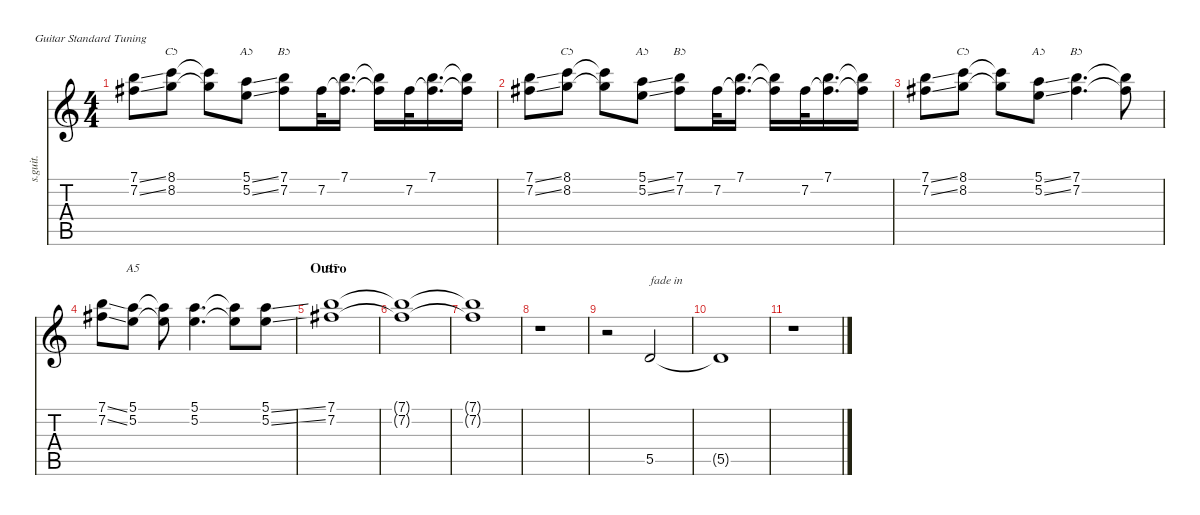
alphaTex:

\defaultSystemsLayout 4
\hideDynamics
\bracketExtendMode nobrackets
\track ("Dolores O'Riordan (Dirty Guitar)" "s.guit.") {instrument overdrivenguitar}
\staff {score tabs}
\tuning (E4 B3 G3 D3 A2 E2)
\chord ("B5" 3 1 2 2 0 x) {showdiagram false}
\chord ("C5" 3 1 2 2 0 x) {showdiagram false}
\chord ("A5" 3 1 2 2 0 x) {showdiagram false}
\ts (4 4)
\tempo (82 hide)
\clef g2
\ks c
(7.1{ss} 7.2{ss acc #}).8{lyrics (0 "") lyrics (1 "") lyrics (2 "") lyrics (3 "") lyrics (4 "") dy f} (8.1 8.2).8{ch "C5" lyrics (0 "") lyrics (1 "") lyrics (2 "") lyrics (3 "") lyrics (4 "")} (8.1{t} 8.2{t}).8{lyrics (0 "") lyrics (1 "") lyrics (2 "") lyrics (3 "") lyrics (4 "")} (5.1{ss} 5.2{ss}).8{ch "A5" lyrics (0 "") lyrics (1 "") lyrics (2 "") lyrics (3 "") lyrics (4 "")} (7.1 7.2{acc #}).8{ch "B5" lyrics (0 "") lyrics (1 "") lyrics (2 "") lyrics (3 "") lyrics (4 "")} 7.2{acc #}.32{lyrics (0 "") lyrics (1 "") lyrics (2 "") lyrics (3 "") lyrics (4 "")} (7.1 7.2{t acc #}).16{d lyrics (0 "") lyrics (1 "") lyrics (2 "") lyrics (3 "") lyrics (4 "")} (7.1{t} 7.2{t acc #}).16{lyrics (0 "") lyrics (1 "") lyrics (2 "") lyrics (3 "") lyrics (4 "")} 7.2{acc #}.32{lyrics (0 "") lyrics (1 "") lyrics (2 "") lyrics (3 "") lyrics (4 "")} (7.1 7.2{t acc #}).16{d lyrics (0 "") lyrics (1 "") lyrics (2 "") lyrics (3 "") lyrics (4 "")} (7.1{t} 7.2{t acc #}).16{lyrics (0 "") lyrics (1 "") lyrics (2 "") lyrics (3 "") lyrics (4 "")} |
(7.1{ss} 7.2{ss acc #}).8{lyrics (0 "") lyrics (1 "") lyrics (2 "") lyrics (3 "") lyrics (4 "")} (8.1 8.2).8{ch "C5" lyrics (0 "") lyrics (1 "") lyrics (2 "") lyrics (3 "") lyrics (4 "")} (8.1{t} 8.2{t}).8{lyrics (0 "") lyrics (1 "") lyrics (2 "") lyrics (3 "") lyrics (4 "")} (5.1{ss} 5.2{ss}).8{ch "A5" lyrics (0 "") lyrics (1 "") lyrics (2 "") lyrics (3 "") lyrics (4 "")} (7.1 7.2{acc #}).8{ch "B5" lyrics (0 "") lyrics (1 "") lyrics (2 "") lyrics (3 "") lyrics (4 "")} 7.2{acc #}.32{lyrics (0 "") lyrics (1 "") lyrics (2 "") lyrics (3 "") lyrics (4 "")} (7.1 7.2{t acc #}).16{d lyrics (0 "") lyrics (1 "") lyrics (2 "") lyrics (3 "") lyrics (4 "")} (7.1{t} 7.2{t acc #}).16{lyrics (0 "") lyrics (1 "") lyrics (2 "") lyrics (3 "") lyrics (4 "")} 7.2{acc #}.32{lyrics (0 "") lyrics (1 "") lyrics (2 "") lyrics (3 "") lyrics (4 "")} (7.1 7.2{t acc #}).16{d lyrics (0 "") lyrics (1 "") lyrics (2 "") lyrics (3 "") lyrics (4 "")} (7.1{t} 7.2{t acc #}).16{lyrics (0 "") lyrics (1 "") lyrics (2 "") lyrics (3 "") lyrics (4 "")} |
(7.1{ss} 7.2{ss acc #}).8{lyrics (0 "") lyrics (1 "") lyrics (2 "") lyrics (3 "") lyrics (4 "")} (8.1 8.2).8{ch "C5" lyrics (0 "") lyrics (1 "") lyrics (2 "") lyrics (3 "") lyrics (4 "")} (8.1{t} 8.2{t}).8{lyrics (0 "") lyrics (1 "") lyrics (2 "") lyrics (3 "") lyrics (4 "")} (5.1{ss} 5.2{ss}).8{ch "A5" lyrics (0 "") lyrics (1 "") lyrics (2 "") lyrics (3 "") lyrics (4 "")} (7.1 7.2{acc #}).4{d ch "B5" lyrics (0 "") lyrics (1 "") lyrics (2 "") lyrics (3 "") lyrics (4 "")} (7.1{t} 7.2{t acc #}).8{lyrics (0 "") lyrics (1 "") lyrics (2 "") lyrics (3 "") lyrics (4 "")} |
(7.1{ss} 7.2{ss acc #}).8{lyrics (0 "") lyrics (1 "") lyrics (2 "") lyrics (3 "") lyrics (4 "")} (5.1 5.2).8{ch "A5" lyrics (0 "") lyrics (1 "") lyrics (2 "") lyrics (3 "") lyrics (4 "")} (5.1{t} 5.2{t}).8{lyrics (0 "") lyrics (1 "") lyrics (2 "") lyrics (3 "") lyrics (4 "")} (5.1 5.2).4{d lyrics (0 "") lyrics (1 "") lyrics (2 "") lyrics (3 "") lyrics (4 "")} (5.1{t} 5.2{t}).8{lyrics (0 "") lyrics (1 "") lyrics (2 "") lyrics (3 "") lyrics (4 "")} (5.1{ss} 5.2{ss}).8{lyrics (0 "") lyrics (1 "") lyrics (2 "") lyrics (3 "") lyrics (4 "")} |
\section ("" "Outro")
(7.1 7.2{acc #}).1{ch "B5" lyrics (0 "") lyrics (1 "") lyrics (2 "") lyrics (3 "") lyrics (4 "")} |
(7.1{t} 7.2{t acc #}).1{lyrics (0 "") lyrics (1 "") lyrics (2 "") lyrics (3 "") lyrics (4 "")} |
(7.1{t} 7.2{t acc #}).1{lyrics (0 "") lyrics (1 "") lyrics (2 "") lyrics (3 "") lyrics (4 "")} |
r.1 |
r.2 5.5.2{txt "fade in" lyrics (0 "") lyrics (1 "") lyrics (2 "") lyrics (3 "") lyrics (4 "") dy ff} |
5.5{t}.1{lyrics (0 "") lyrics (1 "") lyrics (2 "") lyrics (3 "") lyrics (4 "") dy fff} |
r.1
